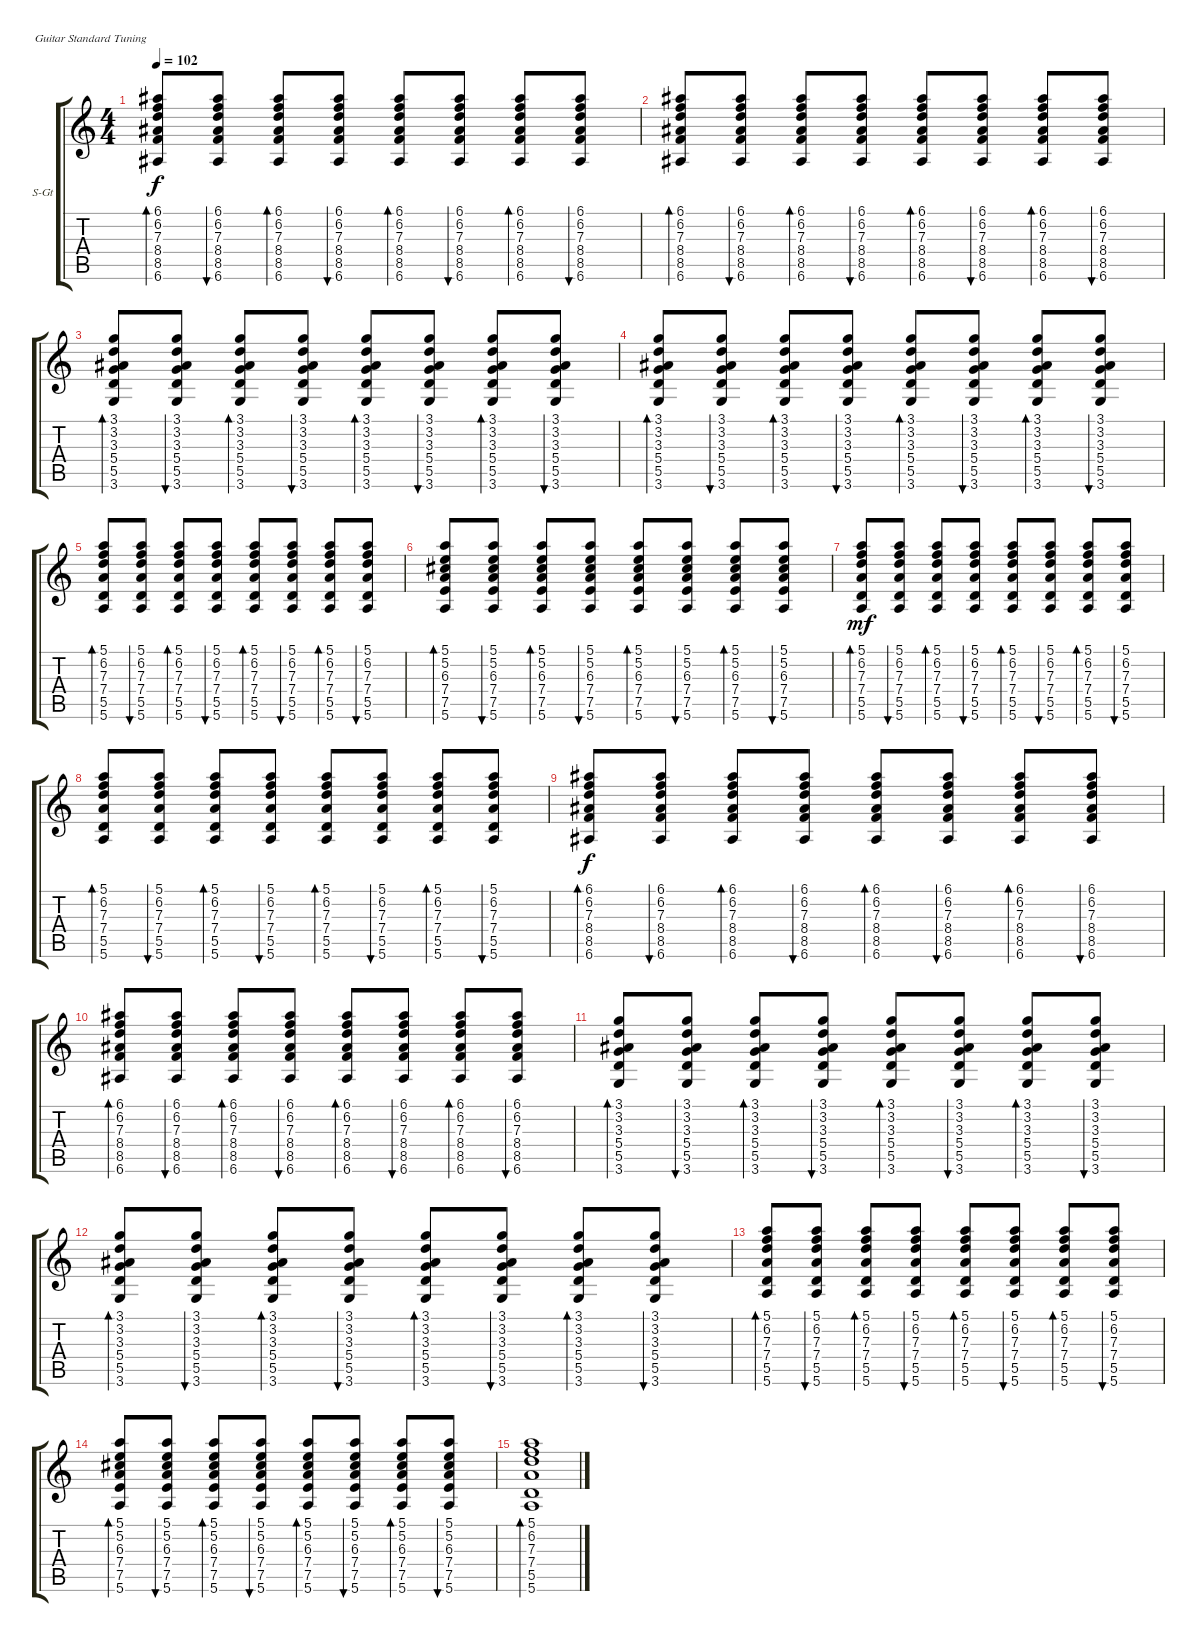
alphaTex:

\defaultSystemsLayout 4
\bracketExtendMode groupsimilarinstruments
\firstSystemTrackNameOrientation horizontal
\otherSystemsTrackNameOrientation horizontal
\track ("В. Бутусов (гитара)" "S-Gt") {instrument acousticguitarsteel}
\staff {score tabs}
\tuning (E4 B3 G3 D3 A2 E2)
\ts (4 4)
\tempo 102
\clef g2
\ks c
(6.6 8.5 8.4 7.3 6.2 6.1).8{bd 30 dy f} (6.6 8.5 8.4 7.3 6.2 6.1).8{bu 30} (6.6 8.5 8.4 7.3 6.2 6.1).8{bd 30} (6.6 8.5 8.4 7.3 6.2 6.1).8{bu 30} (6.6 8.5 8.4 7.3 6.2 6.1).8{bd 30} (6.6 8.5 8.4 7.3 6.2 6.1).8{bu 30} (6.6 8.5 8.4 7.3 6.2 6.1).8{bd 30} (6.6 8.5 8.4 7.3 6.2 6.1).8{bu 30} |
(6.6 8.5 8.4 7.3 6.2 6.1).8{bd 30} (6.6 8.5 8.4 7.3 6.2 6.1).8{bu 30} (6.6 8.5 8.4 7.3 6.2 6.1).8{bd 30} (6.6 8.5 8.4 7.3 6.2 6.1).8{bu 30} (6.6 8.5 8.4 7.3 6.2 6.1).8{bd 30} (6.6 8.5 8.4 7.3 6.2 6.1).8{bu 30} (6.6 8.5 8.4 7.3 6.2 6.1).8{bd 30} (6.6 8.5 8.4 7.3 6.2 6.1).8{bu 30} |
(3.1 3.2 3.3 5.4 5.5 3.6).8{bd 51} (3.1 3.2 3.3 5.4 5.5 3.6).8{bu 30} (3.1 3.2 3.3 5.4 5.5 3.6).8{bd 30} (3.1 3.2 3.3 5.4 5.5 3.6).8{bu 30} (3.1 3.2 3.3 5.4 5.5 3.6).8{bd 30} (3.1 3.2 3.3 5.4 5.5 3.6).8{bu 30} (3.1 3.2 3.3 5.4 5.5 3.6).8{bd 30} (3.1 3.2 3.3 5.4 5.5 3.6).8{bu 30} |
(3.1 3.2 3.3 5.4 5.5 3.6).8{bd 51} (3.1 3.2 3.3 5.4 5.5 3.6).8{bu 30} (3.1 3.2 3.3 5.4 5.5 3.6).8{bd 30} (3.1 3.2 3.3 5.4 5.5 3.6).8{bu 30} (3.1 3.2 3.3 5.4 5.5 3.6).8{bd 30} (3.1 3.2 3.3 5.4 5.5 3.6).8{bu 30} (3.1 3.2 3.3 5.4 5.5 3.6).8{bd 30} (3.1 3.2 3.3 5.4 5.5 3.6).8{bu 30} |
(5.1 6.2 7.3 7.4 5.5 5.6).8{bd 51} (5.1 6.2 7.3 7.4 5.5 5.6).8{bu 30} (5.1 6.2 7.3 7.4 5.5 5.6).8{bd 30} (5.1 6.2 7.3 7.4 5.5 5.6).8{bu 30} (5.1 6.2 7.3 7.4 5.5 5.6).8{bd 30} (5.1 6.2 7.3 7.4 5.5 5.6).8{bu 30} (5.1 6.2 7.3 7.4 5.5 5.6).8{bd 30} (5.1 6.2 7.3 7.4 5.5 5.6).8{bu 30} |
(5.1 5.2 6.3 7.4 7.5 5.6).8{bd 51} (5.1 5.2 6.3 7.4 7.5 5.6).8{bu 30} (5.1 5.2 6.3 7.4 7.5 5.6).8{bd 30} (5.1 5.2 6.3 7.4 7.5 5.6).8{bu 30} (5.1 5.2 6.3 7.4 7.5 5.6).8{bd 30} (5.1 5.2 6.3 7.4 7.5 5.6).8{bu 30} (5.1 5.2 6.3 7.4 7.5 5.6).8{bd 30} (5.1 5.2 6.3 7.4 7.5 5.6).8{bu 30} |
(5.1 6.2 7.3 7.4 5.5 5.6).8{bd 51 dy mf} (5.1 6.2 7.3 7.4 5.5 5.6).8{bu 51} (5.1 6.2 7.3 7.4 5.5 5.6).8{bd 51} (5.1 6.2 7.3 7.4 5.5 5.6).8{bu 51} (5.1 6.2 7.3 7.4 5.5 5.6).8{bd 51} (5.1 6.2 7.3 7.4 5.5 5.6).8{bu 51} (5.1 6.2 7.3 7.4 5.5 5.6).8{bd 51} (5.1 6.2 7.3 7.4 5.5 5.6).8{bu 51} |
(5.1 6.2 7.3 7.4 5.5 5.6).8{bd 51} (5.1 6.2 7.3 7.4 5.5 5.6).8{bu 51} (5.1 6.2 7.3 7.4 5.5 5.6).8{bd 51} (5.1 6.2 7.3 7.4 5.5 5.6).8{bu 51} (5.1 6.2 7.3 7.4 5.5 5.6).8{bd 51} (5.1 6.2 7.3 7.4 5.5 5.6).8{bu 51} (5.1 6.2 7.3 7.4 5.5 5.6).8{bd 51} (5.1 6.2 7.3 7.4 5.5 5.6).8{bu 51} |
(6.6 8.5 8.4 7.3 6.2 6.1).8{bd 30 dy f} (6.6 8.5 8.4 7.3 6.2 6.1).8{bu 30} (6.6 8.5 8.4 7.3 6.2 6.1).8{bd 30} (6.6 8.5 8.4 7.3 6.2 6.1).8{bu 30} (6.6 8.5 8.4 7.3 6.2 6.1).8{bd 30} (6.6 8.5 8.4 7.3 6.2 6.1).8{bu 30} (6.6 8.5 8.4 7.3 6.2 6.1).8{bd 30} (6.6 8.5 8.4 7.3 6.2 6.1).8{bu 30} |
(6.6 8.5 8.4 7.3 6.2 6.1).8{bd 30} (6.6 8.5 8.4 7.3 6.2 6.1).8{bu 30} (6.6 8.5 8.4 7.3 6.2 6.1).8{bd 30} (6.6 8.5 8.4 7.3 6.2 6.1).8{bu 30} (6.6 8.5 8.4 7.3 6.2 6.1).8{bd 30} (6.6 8.5 8.4 7.3 6.2 6.1).8{bu 30} (6.6 8.5 8.4 7.3 6.2 6.1).8{bd 30} (6.6 8.5 8.4 7.3 6.2 6.1).8{bu 30} |
(3.1 3.2 3.3 5.4 5.5 3.6).8{bd 51} (3.1 3.2 3.3 5.4 5.5 3.6).8{bu 30} (3.1 3.2 3.3 5.4 5.5 3.6).8{bd 30} (3.1 3.2 3.3 5.4 5.5 3.6).8{bu 30} (3.1 3.2 3.3 5.4 5.5 3.6).8{bd 30} (3.1 3.2 3.3 5.4 5.5 3.6).8{bu 30} (3.1 3.2 3.3 5.4 5.5 3.6).8{bd 30} (3.1 3.2 3.3 5.4 5.5 3.6).8{bu 30} |
(3.1 3.2 3.3 5.4 5.5 3.6).8{bd 51} (3.1 3.2 3.3 5.4 5.5 3.6).8{bu 30} (3.1 3.2 3.3 5.4 5.5 3.6).8{bd 30} (3.1 3.2 3.3 5.4 5.5 3.6).8{bu 30} (3.1 3.2 3.3 5.4 5.5 3.6).8{bd 30} (3.1 3.2 3.3 5.4 5.5 3.6).8{bu 30} (3.1 3.2 3.3 5.4 5.5 3.6).8{bd 30} (3.1 3.2 3.3 5.4 5.5 3.6).8{bu 30} |
(5.1 6.2 7.3 7.4 5.5 5.6).8{bd 51} (5.1 6.2 7.3 7.4 5.5 5.6).8{bu 30} (5.1 6.2 7.3 7.4 5.5 5.6).8{bd 30} (5.1 6.2 7.3 7.4 5.5 5.6).8{bu 30} (5.1 6.2 7.3 7.4 5.5 5.6).8{bd 30} (5.1 6.2 7.3 7.4 5.5 5.6).8{bu 30} (5.1 6.2 7.3 7.4 5.5 5.6).8{bd 30} (5.1 6.2 7.3 7.4 5.5 5.6).8{bu 30} |
(5.1 5.2 6.3 7.4 7.5 5.6).8{bd 51} (5.1 5.2 6.3 7.4 7.5 5.6).8{bu 30} (5.1 5.2 6.3 7.4 7.5 5.6).8{bd 30} (5.1 5.2 6.3 7.4 7.5 5.6).8{bu 30} (5.1 5.2 6.3 7.4 7.5 5.6).8{bd 30} (5.1 5.2 6.3 7.4 7.5 5.6).8{bu 30} (5.1 5.2 6.3 7.4 7.5 5.6).8{bd 30} (5.1 5.2 6.3 7.4 7.5 5.6).8{bu 30} |
(5.1 6.2 7.3 7.4 5.5 5.6).1{bd 51}
